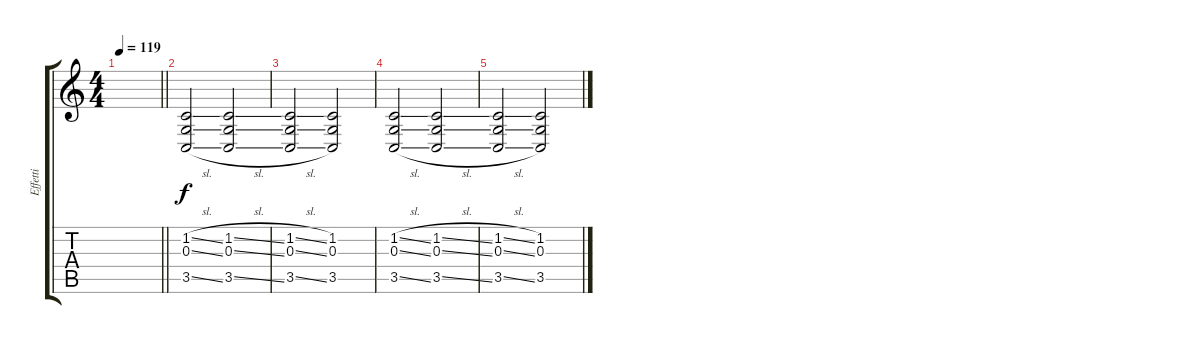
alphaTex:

\track ("Effetti" "Effetti") {instrument seashore}
\staff {score tabs}
\tuning (E4 B3 G3 D3 A2 D2) {hide}
\ts (4 4)
\tempo 119
\clef g2
\barLineRight lightlight
\ks c
|
(1.2{sl} 0.3{sl} 3.5{sl}).2{instrument seashore} (1.2{sl} 0.3{sl} 3.5{sl}).2 |
(1.2{sl} 0.3{sl} 3.5{sl}).2 (1.2 0.3 3.5).2 |
(1.2{sl} 0.3{sl} 3.5{sl}).2 (1.2{sl} 0.3{sl} 3.5{sl}).2 |
(1.2{sl} 0.3{sl} 3.5{sl}).2 (1.2 0.3 3.5).2
